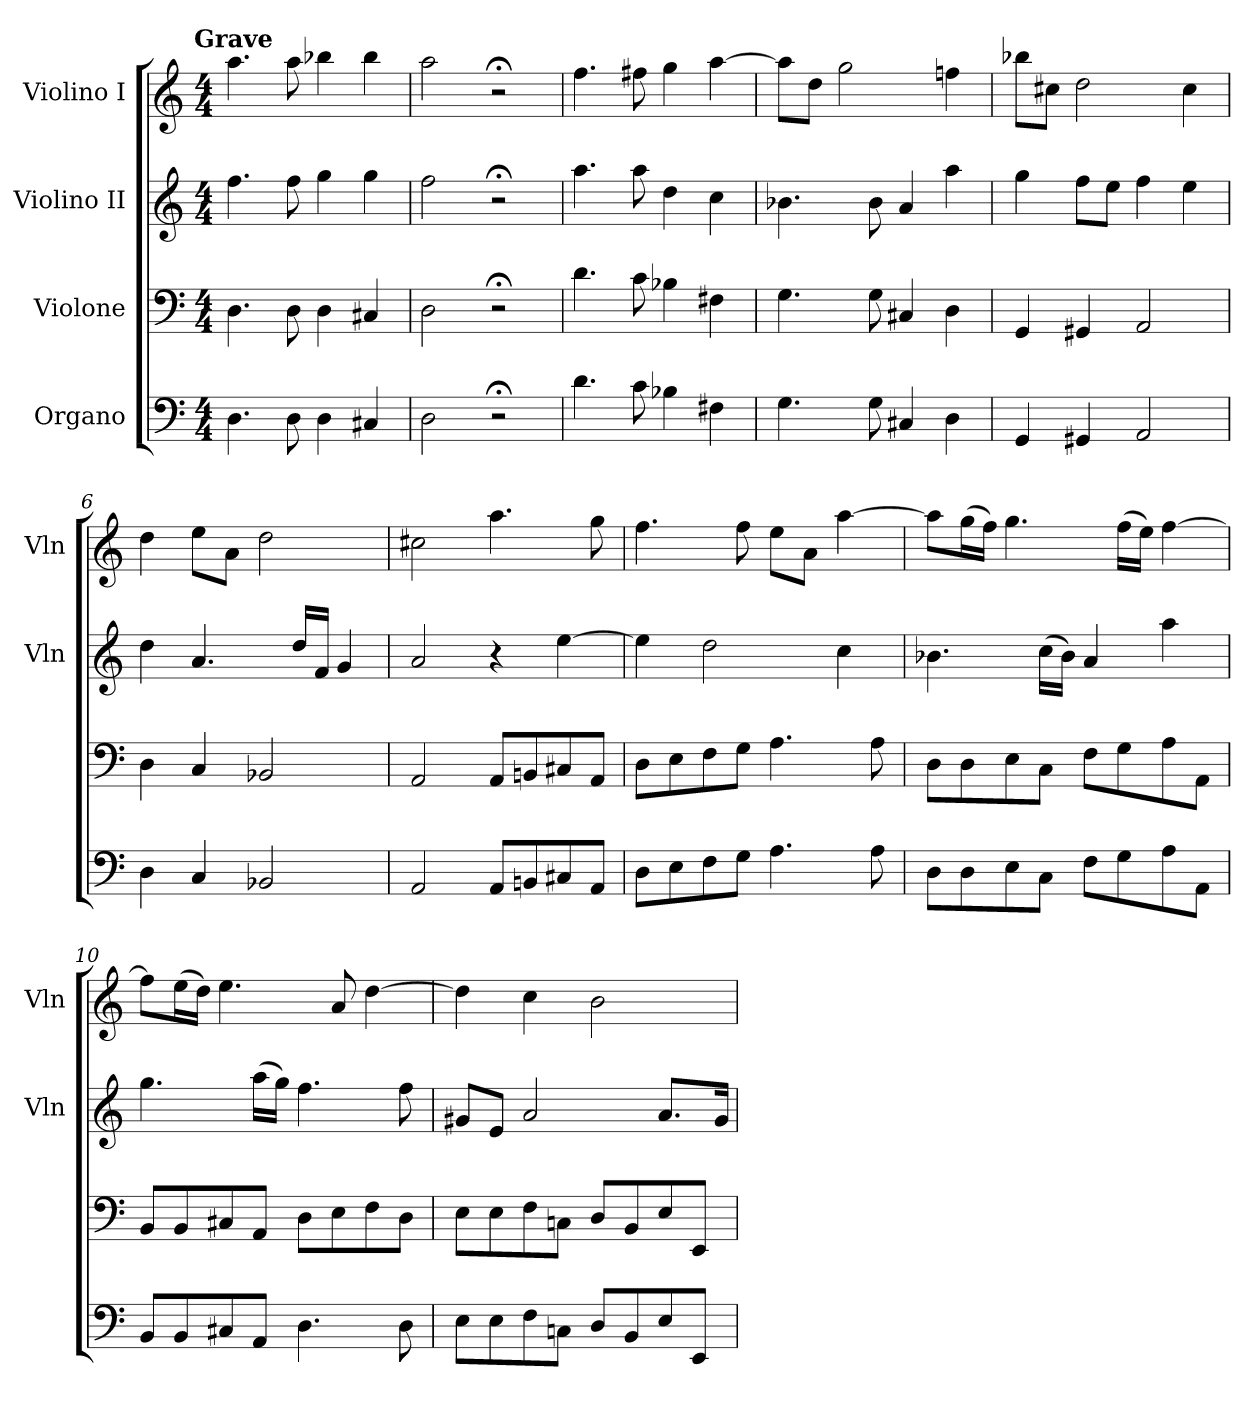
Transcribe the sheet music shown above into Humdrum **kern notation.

**kern	**kern	**kern	**kern
*part4	*part3	*part2	*part1
*staff4	*staff3	*staff2	*staff1
*I"Organo	*I"Violone	*I"Violino II	*I"Violino I
*	*	*I'Vln	*I'Vln
*clefF4	*clefF4	*clefG2	*clefG2
*k[]	*k[]	*k[]	*k[]
!!LO:TX:omd:t=Grave
*M4/4	*M4/4	*M4/4	*M4/4
*MM40	*MM40	*MM40	*MM40
=1	=1	=1	=1
4.D	4.D	4.ff	4.aa
8D	8D	8ff	8aa
4D	4D	4gg	4bb-X
4C#X	4C#X	4gg	4bb-
=2	=2	=2	=2
2D	2D	2ff	2aa
2r;<	2r;<	2r;<	2r;<
=3	=3	=3	=3
4.d	4.d	4.aa	4.ff
8c	8c	8aa	8ff#X
4B-X	4B-X	4dd	4gg
4F#X	4F#X	4cc	[4aa
=4	=4	=4	=4
4.G	4.G	4.b-X	8aaL]
.	.	.	8ddJ
.	.	.	2gg
8G	8G	8b-	.
4C#X	4C#X	4a	.
4D	4D	4aa	4ffn
=5	=5	=5	=5
4GG	4GG	4gg	8bb-XL
.	.	.	8cc#XJ
4GG#X	4GG#X	8ffL	2dd
.	.	8eeJ	.
2AA	2AA	4ff	.
.	.	4ee	4cc#
=6	=6	=6	=6
4D	4D	4dd	4dd
4C	4C	4.a	8eeL
.	.	.	8aJ
2BB-X	2BB-X	.	2dd
.	.	16ddLL	.
.	.	16fJJ	.
.	.	4g	.
=7	=7	=7	=7
2AA	2AA	2a	2cc#X
8AAL	8AAL	4r	4.aa
8BBn	8BBn	.	.
8C#X	8C#X	[4ee	.
8AAJ	8AAJ	.	8gg
=8	=8	=8	=8
8DL	8DL	4ee]	4.ff
8E	8E	.	.
8F	8F	2dd	.
8GJ	8GJ	.	8ff
4.A	4.A	.	8eeL
.	.	.	8aJ
.	.	4cc	[4aa
8A	8A	.	.
=9	=9	=9	=9
8DL	8DL	4.b-X	8aaL]
8D	8D	.	(16ggL
.	.	.	16ffJJ)
8E	8E	.	4.gg
8CJ	8CJ	(16ccLL	.
.	.	16b-JJ)	.
8FL	8FL	4a	.
8G	8G	.	(16ffLL
.	.	.	16eeJJ)
8A	8A	4aa	[4ff
8AAJ	8AAJ	.	.
=10	=10	=10	=10
8BBL	8BBL	4.gg	8ffL]
8BB	8BB	.	(16eeL
.	.	.	16ddJJ)
8C#X	8C#X	.	4.ee
8AAJ	8AAJ	(16aaLL	.
.	.	16ggJJ)	.
4.D	8DL	4.ff	.
.	8E	.	8a
.	8F	.	[4dd
8D	8DJ	8ff	.
=11	=11	=11	=11
8EL	8EL	8g#XL	4dd]
8E	8E	8eJ	.
8F	8F	2a	4cc
8CnJ	8CnJ	.	.
8DL	8DL	.	2b
8BB	8BB	.	.
8E	8E	8.aL	.
8EEJ	8EEJ	.	.
.	.	16g#Jk	.
=	=	=	=
*-	*-	*-	*-
